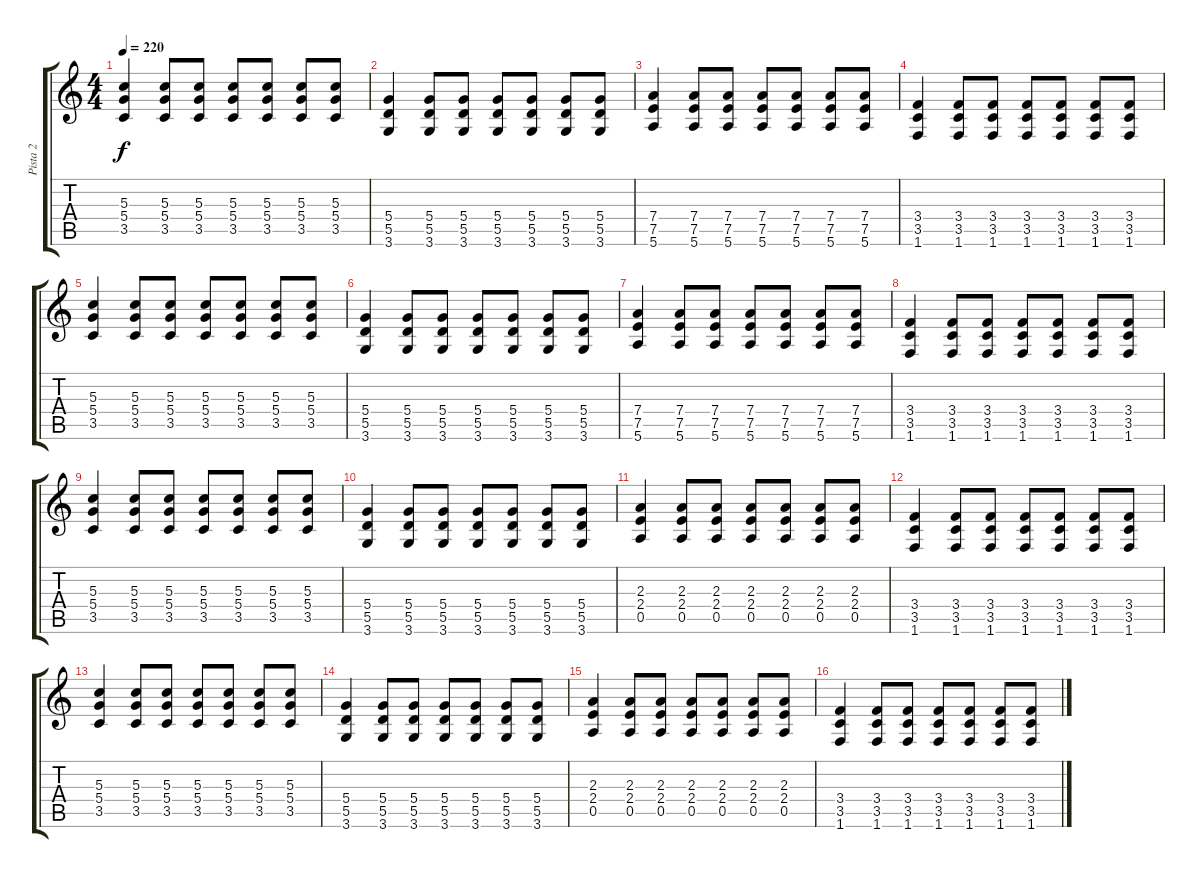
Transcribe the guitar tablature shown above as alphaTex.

\track ("Pista 2" "Pista 2") {instrument distortionguitar}
\staff {score tabs}
\tuning (E4 B3 G3 D3 A2 E2) {hide}
\ts (4 4)
\tempo 220
\clef g2
\ks c
(5.3 5.4 3.5).4{dy f instrument electricguitarmuted} (5.3 5.4 3.5).8 (5.3 5.4 3.5).8 (5.3 5.4 3.5).8 (5.3 5.4 3.5).8 (5.3 5.4 3.5).8 (5.3 5.4 3.5).8 |
(5.4 5.5 3.6).4 (5.4 5.5 3.6).8 (5.4 5.5 3.6).8 (5.4 5.5 3.6).8 (5.4 5.5 3.6).8 (5.4 5.5 3.6).8 (5.4 5.5 3.6).8 |
(7.4 7.5 5.6).4 (7.4 7.5 5.6).8 (7.4 7.5 5.6).8 (7.4 7.5 5.6).8 (7.4 7.5 5.6).8 (7.4 7.5 5.6).8 (7.4 7.5 5.6).8 |
(3.4 3.5 1.6).4 (3.4 3.5 1.6).8 (3.4 3.5 1.6).8 (3.4 3.5 1.6).8 (3.4 3.5 1.6).8 (3.4 3.5 1.6).8 (3.4 3.5 1.6).8 |
(5.3 5.4 3.5).4{instrument electricguitarmuted} (5.3 5.4 3.5).8 (5.3 5.4 3.5).8 (5.3 5.4 3.5).8 (5.3 5.4 3.5).8 (5.3 5.4 3.5).8 (5.3 5.4 3.5).8 |
(5.4 5.5 3.6).4 (5.4 5.5 3.6).8 (5.4 5.5 3.6).8 (5.4 5.5 3.6).8 (5.4 5.5 3.6).8 (5.4 5.5 3.6).8 (5.4 5.5 3.6).8 |
(7.4 7.5 5.6).4 (7.4 7.5 5.6).8 (7.4 7.5 5.6).8 (7.4 7.5 5.6).8 (7.4 7.5 5.6).8 (7.4 7.5 5.6).8 (7.4 7.5 5.6).8 |
(3.4 3.5 1.6).4 (3.4 3.5 1.6).8 (3.4 3.5 1.6).8 (3.4 3.5 1.6).8 (3.4 3.5 1.6).8 (3.4 3.5 1.6).8 (3.4 3.5 1.6).8 |
(5.3 5.4 3.5).4{volume 8 instrument overdrivenguitar} (5.3 5.4 3.5).8 (5.3 5.4 3.5).8 (5.3 5.4 3.5).8 (5.3 5.4 3.5).8 (5.3 5.4 3.5).8 (5.3 5.4 3.5).8 |
(5.4 5.5 3.6).4 (5.4 5.5 3.6).8 (5.4 5.5 3.6).8 (5.4 5.5 3.6).8 (5.4 5.5 3.6).8 (5.4 5.5 3.6).8 (5.4 5.5 3.6).8 |
(2.3 2.4 0.5).4 (2.3 2.4 0.5).8 (2.3 2.4 0.5).8 (2.3 2.4 0.5).8 (2.3 2.4 0.5).8 (2.3 2.4 0.5).8 (2.3 2.4 0.5).8 |
(3.4 3.5 1.6).4 (3.4 3.5 1.6).8 (3.4 3.5 1.6).8 (3.4 3.5 1.6).8 (3.4 3.5 1.6).8 (3.4 3.5 1.6).8 (3.4 3.5 1.6).8 |
(5.3 5.4 3.5).4{volume 8 instrument overdrivenguitar} (5.3 5.4 3.5).8 (5.3 5.4 3.5).8 (5.3 5.4 3.5).8 (5.3 5.4 3.5).8 (5.3 5.4 3.5).8 (5.3 5.4 3.5).8 |
(5.4 5.5 3.6).4 (5.4 5.5 3.6).8 (5.4 5.5 3.6).8 (5.4 5.5 3.6).8 (5.4 5.5 3.6).8 (5.4 5.5 3.6).8 (5.4 5.5 3.6).8 |
(2.3 2.4 0.5).4 (2.3 2.4 0.5).8 (2.3 2.4 0.5).8 (2.3 2.4 0.5).8 (2.3 2.4 0.5).8 (2.3 2.4 0.5).8 (2.3 2.4 0.5).8 |
(3.4 3.5 1.6).4 (3.4 3.5 1.6).8 (3.4 3.5 1.6).8 (3.4 3.5 1.6).8 (3.4 3.5 1.6).8 (3.4 3.5 1.6).8 (3.4 3.5 1.6).8
